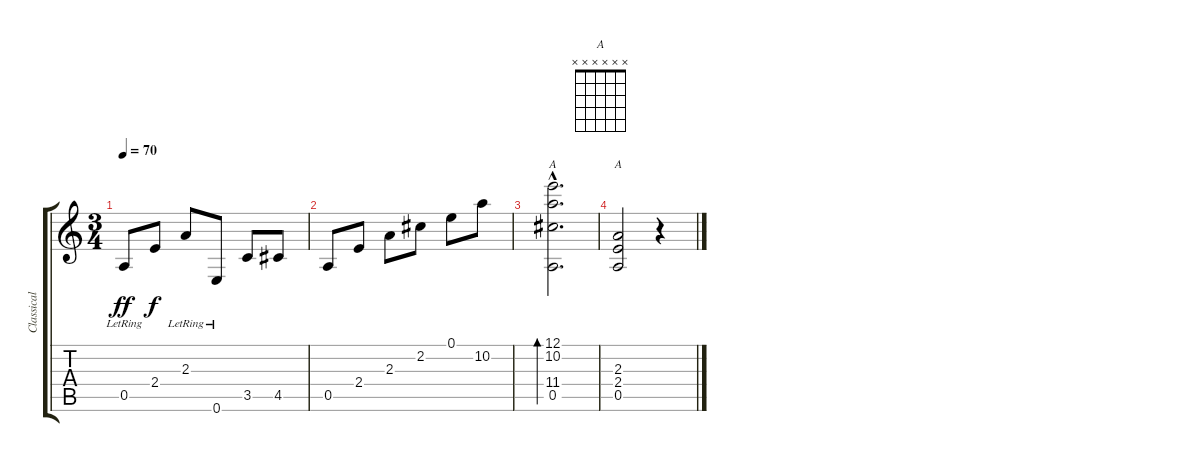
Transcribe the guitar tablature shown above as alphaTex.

\track ("Classical Guitar" "Classical ") {instrument acousticguitarnylon}
\staff {score tabs}
\tuning (E4 B3 G3 D3 A2 E2) {hide}
\chord ("A" 12 10 x 11 0 x) {firstfret 10}
\chord ("A" x x x x x x) {firstfret 0}
\ts (3 4)
\tempo 70
\clef g2
\ks c
0.5{lr}.8{dy ff} 2.4.8{dy f} 2.3{lr}.8 0.6{lr}.8 3.5.8 4.5.8 |
0.5.8 2.4.8 2.3.8 2.2.8 0.1.8 10.2.8 |
(12.1{hac} 10.2{hac} 11.4{hac} 0.5{hac}).2{d bd 60 ch "A"} |
(2.3 2.4 0.5).2{ch "A"} r.4
